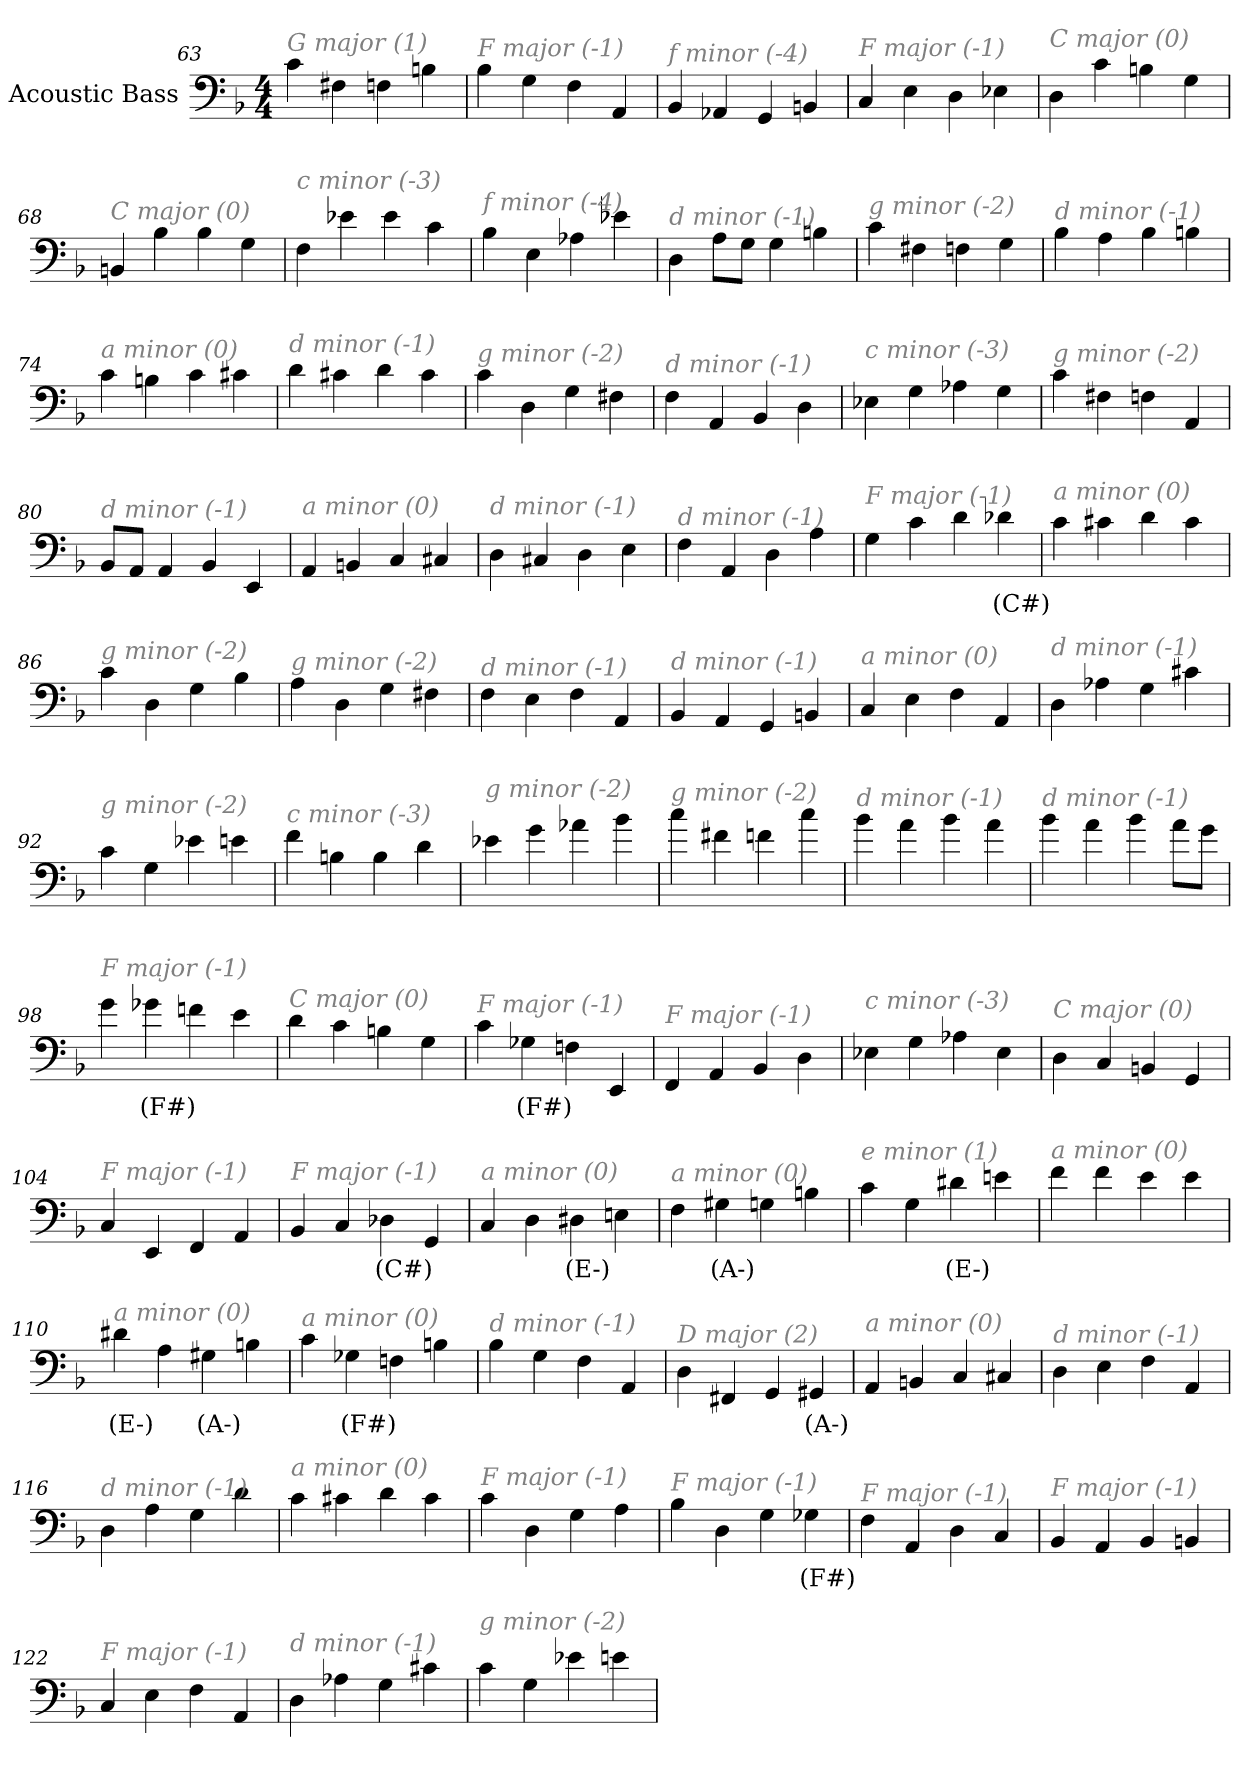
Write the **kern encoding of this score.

**kern	**text
*part1	*part1
*staff1	*staff1
*I"Acoustic Bass	*
*clefF4	*
*ITrd7c12	*
*k[b-]	*
*F:	*
*M4/4	*
=63	=63
!LO:TX:i:color=#808080:t=G major (1)	!
4C	.
4FF#X	.
4FFn	.
4BBn	.
=64	=64
!LO:TX:i:color=#808080:t=F major (-1)	!
4BB-	.
4GG	.
4FF	.
4AAA	.
=65	=65
!LO:TX:i:color=#808080:t=f minor (-4)	!
4BBB-	.
4AAA-X	.
4GGG	.
4BBBn	.
=66	=66
!LO:TX:i:color=#808080:t=F major (-1)	!
4CC	.
4EE	.
4DD	.
4EE-X	.
=67	=67
!LO:TX:i:color=#808080:t=C major (0)	!
4DD	.
4C	.
4BBn	.
4GG	.
=68	=68
!LO:TX:i:color=#808080:t=C major (0)	!
4BBBn	.
4BB-	.
4BB-	.
4GG	.
=69	=69
!LO:TX:i:color=#808080:t=c minor (-3)	!
4FF	.
4E-X	.
4E-	.
4C	.
=70	=70
!LO:TX:i:color=#808080:t=f minor (-4)	!
4BB-	.
4EE	.
4AA-X	.
4E-X	.
=71	=71
!LO:TX:i:color=#808080:t=d minor (-1)	!
4DD	.
8AAL	.
8GGJ	.
4GG	.
4BBn	.
=72	=72
!LO:TX:i:color=#808080:t=g minor (-2)	!
4C	.
4FF#X	.
4FFn	.
4GG	.
=73	=73
!LO:TX:i:color=#808080:t=d minor (-1)	!
4BB-	.
4AA	.
4BB-	.
4BBn	.
=74	=74
!LO:TX:i:color=#808080:t=a minor (0)	!
4C	.
4BBn	.
4C	.
4C#X	.
=75	=75
!LO:TX:i:color=#808080:t=d minor (-1)	!
4D	.
4C#X	.
4D	.
4C#	.
=76	=76
!LO:TX:i:color=#808080:t=g minor (-2)	!
4C	.
4DD	.
4GG	.
4FF#X	.
=77	=77
!LO:TX:i:color=#808080:t=d minor (-1)	!
4FF	.
4AAA	.
4BBB-	.
4DD	.
=78	=78
!LO:TX:i:color=#808080:t=c minor (-3)	!
4EE-X	.
4GG	.
4AA-X	.
4GG	.
=79	=79
!LO:TX:i:color=#808080:t=g minor (-2)	!
4C	.
4FF#X	.
4FFn	.
4AAA	.
=80	=80
!LO:TX:i:color=#808080:t=d minor (-1)	!
8BBB-L	.
8AAAJ	.
4AAA	.
4BBB-	.
4EEE	.
=81	=81
!LO:TX:i:color=#808080:t=a minor (0)	!
4AAA	.
4BBBn	.
4CC	.
4CC#X	.
=82	=82
!LO:TX:i:color=#808080:t=d minor (-1)	!
4DD	.
4CC#X	.
4DD	.
4EE	.
=83	=83
!LO:TX:i:color=#808080:t=d minor (-1)	!
4FF	.
4AAA	.
4DD	.
4AA	.
=84	=84
!LO:TX:i:color=#808080:t=F major (-1)	!
4GG	.
4C	.
4D	.
4D-Xi	(C#)
=85	=85
!LO:TX:i:color=#808080:t=a minor (0)	!
4C	.
4C#X	.
4D	.
4C#	.
=86	=86
!LO:TX:i:color=#808080:t=g minor (-2)	!
4C	.
4DD	.
4GG	.
4BB-	.
=87	=87
!LO:TX:i:color=#808080:t=g minor (-2)	!
4AA	.
4DD	.
4GG	.
4FF#X	.
=88	=88
!LO:TX:i:color=#808080:t=d minor (-1)	!
4FF	.
4EE	.
4FF	.
4AAA	.
=89	=89
!LO:TX:i:color=#808080:t=d minor (-1)	!
4BBB-	.
4AAA	.
4GGG	.
4BBBn	.
=90	=90
!LO:TX:i:color=#808080:t=a minor (0)	!
4CC	.
4EE	.
4FF	.
4AAA	.
=91	=91
!LO:TX:i:color=#808080:t=d minor (-1)	!
4DD	.
4AA-X	.
4GG	.
4C#X	.
=92	=92
!LO:TX:i:color=#808080:t=g minor (-2)	!
4C	.
4GG	.
4E-X	.
4En	.
=93	=93
!LO:TX:i:color=#808080:t=c minor (-3)	!
4F	.
4BBn	.
4BB	.
4D	.
=94	=94
!LO:TX:i:color=#808080:t=g minor (-2)	!
4E-X	.
4G	.
4A-X	.
4B-	.
=95	=95
!LO:TX:i:color=#808080:t=g minor (-2)	!
4c	.
4F#X	.
4Fn	.
4c	.
=96	=96
!LO:TX:i:color=#808080:t=d minor (-1)	!
4B-	.
4A	.
4B-	.
4A	.
=97	=97
!LO:TX:i:color=#808080:t=d minor (-1)	!
4B-	.
4A	.
4B-	.
8AL	.
8GJ	.
=98	=98
!LO:TX:i:color=#808080:t=F major (-1)	!
4G	.
4G-Xi	(F#)
4Fn	.
4E	.
=99	=99
!LO:TX:i:color=#808080:t=C major (0)	!
4D	.
4C	.
4BBn	.
4GG	.
=100	=100
!LO:TX:i:color=#808080:t=F major (-1)	!
4C	.
4GG-Xi	(F#)
4FFn	.
4EEE	.
=101	=101
!LO:TX:i:color=#808080:t=F major (-1)	!
4FFF	.
4AAA	.
4BBB-	.
4DD	.
=102	=102
!LO:TX:i:color=#808080:t=c minor (-3)	!
4EE-X	.
4GG	.
4AA-X	.
4EE-	.
=103	=103
!LO:TX:i:color=#808080:t=C major (0)	!
4DD	.
4CC	.
4BBBn	.
4GGG	.
=104	=104
!LO:TX:i:color=#808080:t=F major (-1)	!
4CC	.
4EEE	.
4FFF	.
4AAA	.
=105	=105
!LO:TX:i:color=#808080:t=F major (-1)	!
4BBB-	.
4CC	.
4DD-Xi	(C#)
4GGG	.
=106	=106
!LO:TX:i:color=#808080:t=a minor (0)	!
4CC	.
4DD	.
4DD#Xi	(E-)
4EEn	.
=107	=107
!LO:TX:i:color=#808080:t=a minor (0)	!
4FF	.
4GG#Xi	(A-)
4GG	.
4BBn	.
=108	=108
!LO:TX:i:color=#808080:t=e minor (1)	!
4C	.
4GG	.
4D#Xi	(E-)
4En	.
=109	=109
!LO:TX:i:color=#808080:t=a minor (0)	!
4F	.
4F	.
4E	.
4E	.
=110	=110
!LO:TX:i:color=#808080:t=a minor (0)	!
4D#Xi	(E-)
4AA	.
4GG#Xi	(A-)
4BBn	.
=111	=111
!LO:TX:i:color=#808080:t=a minor (0)	!
4C	.
4GG-Xi	(F#)
4FFn	.
4BBn	.
=112	=112
!LO:TX:i:color=#808080:t=d minor (-1)	!
4BB-	.
4GG	.
4FF	.
4AAA	.
=113	=113
!LO:TX:i:color=#808080:t=D major (2)	!
4DD	.
4FFF#X	.
4GGG	.
4GGG#Xi	(A-)
=114	=114
!LO:TX:i:color=#808080:t=a minor (0)	!
4AAA	.
4BBBn	.
4CC	.
4CC#X	.
=115	=115
!LO:TX:i:color=#808080:t=d minor (-1)	!
4DD	.
4EE	.
4FF	.
4AAA	.
=116	=116
!LO:TX:i:color=#808080:t=d minor (-1)	!
4DD	.
4AA	.
4GG	.
4D	.
=117	=117
!LO:TX:i:color=#808080:t=a minor (0)	!
4C	.
4C#X	.
4D	.
4C#	.
=118	=118
!LO:TX:i:color=#808080:t=F major (-1)	!
4C	.
4DD	.
4GG	.
4AA	.
=119	=119
!LO:TX:i:color=#808080:t=F major (-1)	!
4BB-	.
4DD	.
4GG	.
4GG-Xi	(F#)
=120	=120
!LO:TX:i:color=#808080:t=F major (-1)	!
4FF	.
4AAA	.
4DD	.
4CC	.
=121	=121
!LO:TX:i:color=#808080:t=F major (-1)	!
4BBB-	.
4AAA	.
4BBB-	.
4BBBn	.
=122	=122
!LO:TX:i:color=#808080:t=F major (-1)	!
4CC	.
4EE	.
4FF	.
4AAA	.
=123	=123
!LO:TX:i:color=#808080:t=d minor (-1)	!
4DD	.
4AA-X	.
4GG	.
4C#X	.
=124	=124
!LO:TX:i:color=#808080:t=g minor (-2)	!
4C	.
4GG	.
4E-X	.
4En	.
=	=
*-	*-
